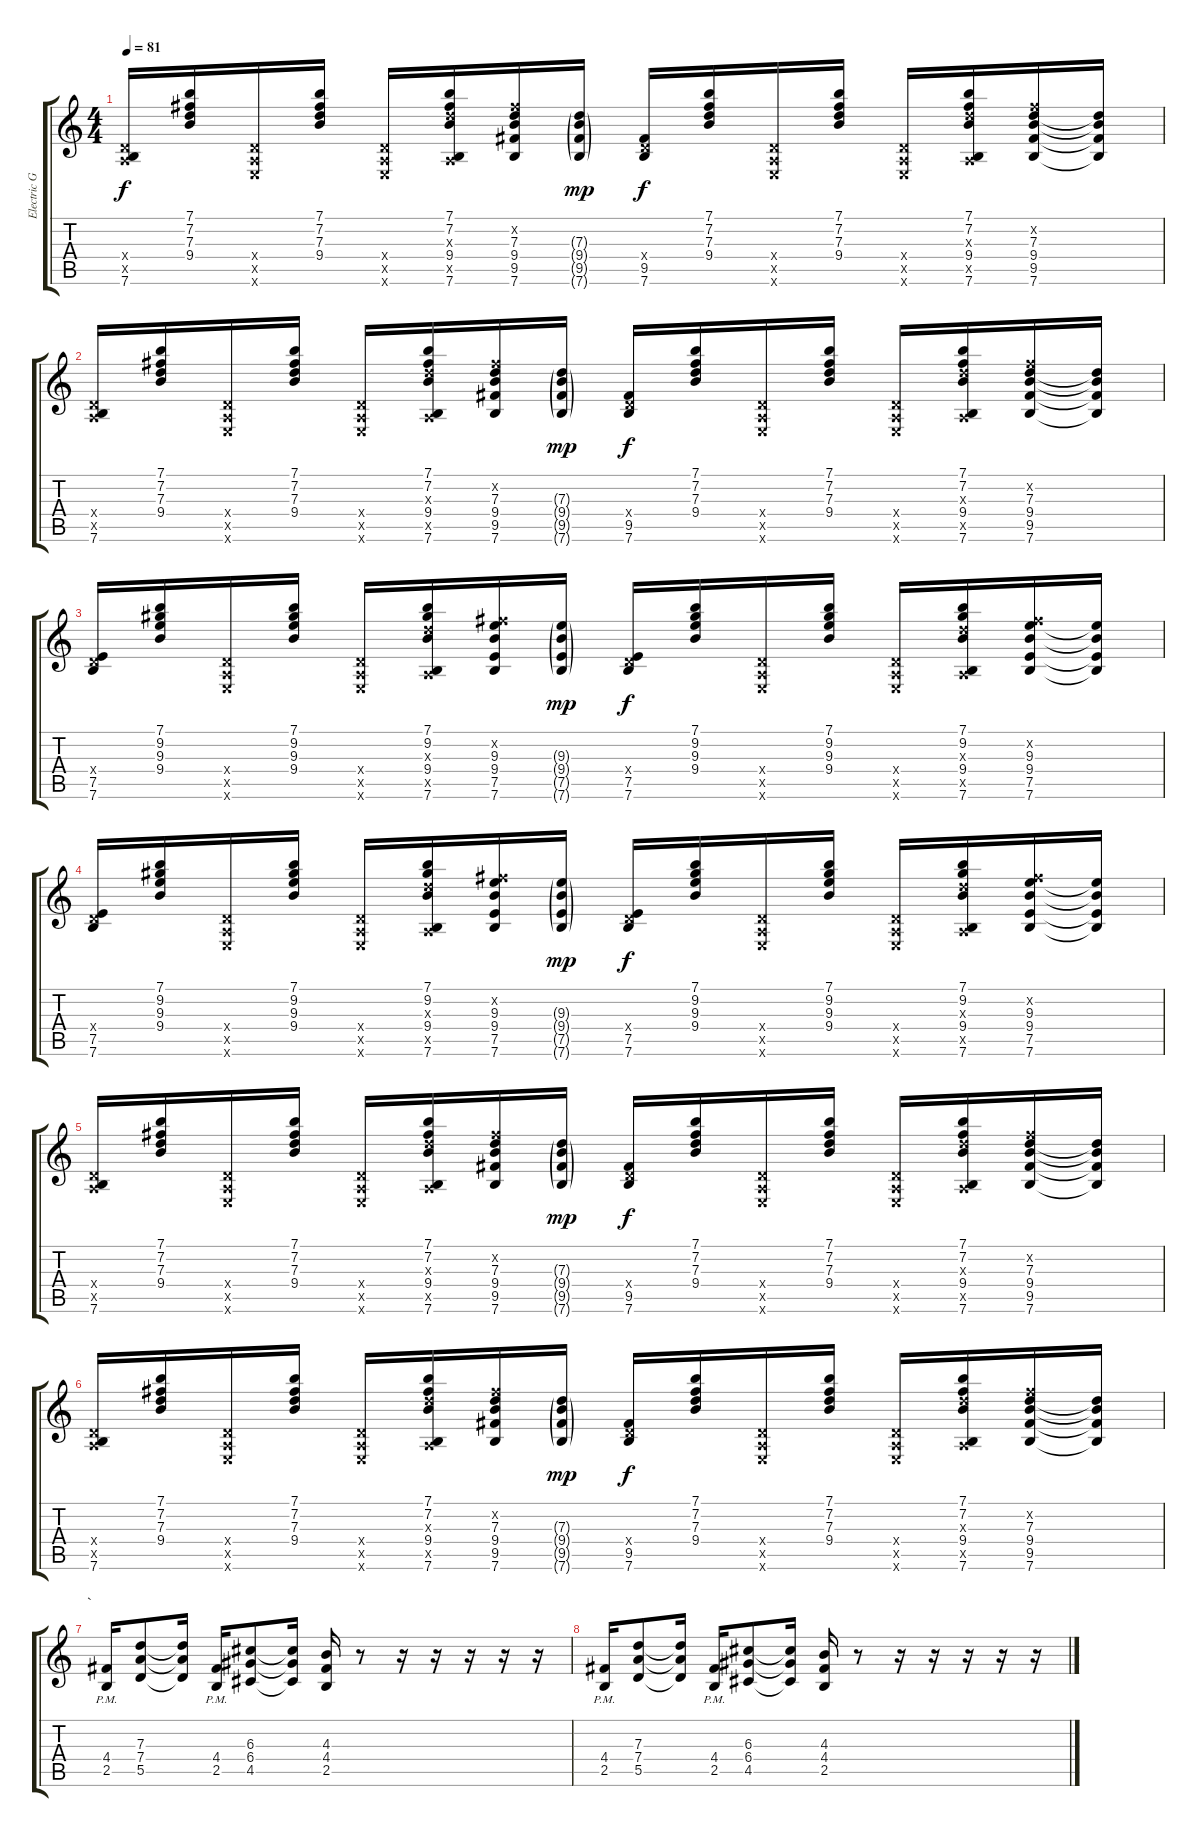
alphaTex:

\track ("Electric Guitar (Rythm)" "Electric G") {instrument electricguitarclean}
\staff {score tabs}
\tuning (E4 B3 G3 D3 A2 E2) {hide}
\ts (4 4)
\tempo 81
\clef g2
\ks c
(0.4{x} 0.5{x} 7.6).16{dy f} (7.1 7.2 7.3 9.4).16 (0.4{x} 0.5{x} 0.6{x}).16 (7.1 7.2 7.3 9.4).16 (0.4{x} 0.5{x} 0.6{x}).16 (7.1 7.2 7.3{x} 9.4 0.5{x} 7.6).16 (7.2{x} 7.3 9.4 9.5 7.6).16 (7.3{g} 9.4{g} 9.5{g} 7.6{g}).16{dy mp} (0.4{x} 9.5 7.6).16{dy f} (7.1 7.2 7.3 9.4).16 (0.4{x} 0.5{x} 0.6{x}).16 (7.1 7.2 7.3 9.4).16 (0.4{x} 0.5{x} 0.6{x}).16 (7.1 7.2 7.3{x} 9.4 0.5{x} 7.6).16 (7.2{x} 7.3 9.4 9.5 7.6).16 (7.3{t} 9.4{t} 9.5{t} 7.6{t}).16 |
(0.4{x} 0.5{x} 7.6).16 (7.1 7.2 7.3 9.4).16 (0.4{x} 0.5{x} 0.6{x}).16 (7.1 7.2 7.3 9.4).16 (0.4{x} 0.5{x} 0.6{x}).16 (7.1 7.2 7.3{x} 9.4 0.5{x} 7.6).16 (7.2{x} 7.3 9.4 9.5 7.6).16 (7.3{g} 9.4{g} 9.5{g} 7.6{g}).16{dy mp} (0.4{x} 9.5 7.6).16{dy f} (7.1 7.2 7.3 9.4).16 (0.4{x} 0.5{x} 0.6{x}).16 (7.1 7.2 7.3 9.4).16 (0.4{x} 0.5{x} 0.6{x}).16 (7.1 7.2 7.3{x} 9.4 0.5{x} 7.6).16 (7.2{x} 7.3 9.4 9.5 7.6).16 (7.3{t} 9.4{t} 9.5{t} 7.6{t}).16 |
(0.4{x} 7.5 7.6).16 (7.1 9.2 9.3 9.4).16 (0.4{x} 0.5{x} 0.6{x}).16 (7.1 9.2 9.3 9.4).16 (0.4{x} 0.5{x} 0.6{x}).16 (7.1 9.2 7.3{x} 9.4 0.5{x} 7.6).16 (7.2{x} 9.3 9.4 7.5 7.6).16 (9.3{g} 9.4{g} 7.5{g} 7.6{g}).16{dy mp} (0.4{x} 7.5 7.6).16{dy f} (7.1 9.2 9.3 9.4).16 (0.4{x} 0.5{x} 0.6{x}).16 (7.1 9.2 9.3 9.4).16 (0.4{x} 0.5{x} 0.6{x}).16 (7.1 9.2 7.3{x} 9.4 0.5{x} 7.6).16 (7.2{x} 9.3 9.4 7.5 7.6).16 (9.3{t} 9.4{t} 7.5{t} 7.6{t}).16 |
(0.4{x} 7.5 7.6).16 (7.1 9.2 9.3 9.4).16 (0.4{x} 0.5{x} 0.6{x}).16 (7.1 9.2 9.3 9.4).16 (0.4{x} 0.5{x} 0.6{x}).16 (7.1 9.2 7.3{x} 9.4 0.5{x} 7.6).16 (7.2{x} 9.3 9.4 7.5 7.6).16 (9.3{g} 9.4{g} 7.5{g} 7.6{g}).16{dy mp} (0.4{x} 7.5 7.6).16{dy f} (7.1 9.2 9.3 9.4).16 (0.4{x} 0.5{x} 0.6{x}).16 (7.1 9.2 9.3 9.4).16 (0.4{x} 0.5{x} 0.6{x}).16 (7.1 9.2 7.3{x} 9.4 0.5{x} 7.6).16 (7.2{x} 9.3 9.4 7.5 7.6).16 (9.3{t} 9.4{t} 7.5{t} 7.6{t}).16 |
(0.4{x} 0.5{x} 7.6).16 (7.1 7.2 7.3 9.4).16 (0.4{x} 0.5{x} 0.6{x}).16 (7.1 7.2 7.3 9.4).16 (0.4{x} 0.5{x} 0.6{x}).16 (7.1 7.2 7.3{x} 9.4 0.5{x} 7.6).16 (7.2{x} 7.3 9.4 9.5 7.6).16 (7.3{g} 9.4{g} 9.5{g} 7.6{g}).16{dy mp} (0.4{x} 9.5 7.6).16{dy f} (7.1 7.2 7.3 9.4).16 (0.4{x} 0.5{x} 0.6{x}).16 (7.1 7.2 7.3 9.4).16 (0.4{x} 0.5{x} 0.6{x}).16 (7.1 7.2 7.3{x} 9.4 0.5{x} 7.6).16 (7.2{x} 7.3 9.4 9.5 7.6).16 (7.3{t} 9.4{t} 9.5{t} 7.6{t}).16 |
(0.4{x} 0.5{x} 7.6).16 (7.1 7.2 7.3 9.4).16 (0.4{x} 0.5{x} 0.6{x}).16 (7.1 7.2 7.3 9.4).16 (0.4{x} 0.5{x} 0.6{x}).16 (7.1 7.2 7.3{x} 9.4 0.5{x} 7.6).16 (7.2{x} 7.3 9.4 9.5 7.6).16 (7.3{g} 9.4{g} 9.5{g} 7.6{g}).16{dy mp} (0.4{x} 9.5 7.6).16{dy f} (7.1 7.2 7.3 9.4).16 (0.4{x} 0.5{x} 0.6{x}).16 (7.1 7.2 7.3 9.4).16 (0.4{x} 0.5{x} 0.6{x}).16 (7.1 7.2 7.3{x} 9.4 0.5{x} 7.6).16 (7.2{x} 7.3 9.4 9.5 7.6).16 (7.3{t} 9.4{t} 9.5{t} 7.6{t}).16 |
\section ("" "`")
(4.4 2.5{pm}).16{volume 14 instrument overdrivenguitar} (7.3 7.4 5.5).8 (7.3{t} 7.4{t} 5.5{t}).16 (4.4 2.5{pm}).16 (6.3 6.4 4.5).8 (6.3{t} 6.4{t} 4.5{t}).16 (4.3 4.4 2.5).16 r.8 r.16 r.16 r.16 r.16 r.16 |
(4.4 2.5{pm}).16 (7.3 7.4 5.5).8 (7.3{t} 7.4{t} 5.5{t}).16 (4.4 2.5{pm}).16 (6.3 6.4 4.5).8 (6.3{t} 6.4{t} 4.5{t}).16 (4.3 4.4 2.5).16 r.8 r.16 r.16 r.16 r.16 r.16
